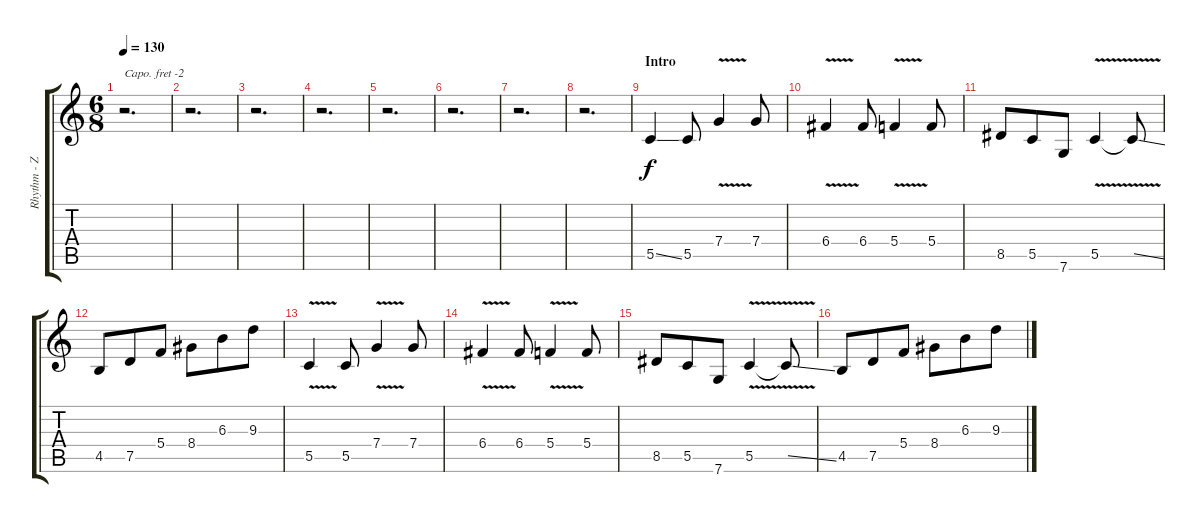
\track ("Rhythm - Zacky Vengeance" "Rhythm - Z") {instrument distortionguitar}
\staff {score tabs}
\capo -2
\tuning (E4 B3 G3 D3 A2 D2) {hide}
\ts (6 8)
\tempo 130
\clef g2
\ks c
r.2{d dy f} |
r.2{d} |
r.2{d} |
r.2{d} |
r.2{d} |
r.2{d} |
r.2{d} |
r.2{d} |
\section ("" "Intro")
5.5{ss}.4 5.5.8 7.4{v}.4 7.4.8 |
6.4{v}.4 6.4.8 5.4{v}.4 5.4.8 |
8.5.8 5.5.8 7.6.8 5.5{v}.4 5.5{ss t}.8 |
4.5.8 7.5.8 5.4.8 8.4.8 6.3.8 9.3.8 |
5.5{v}.4 5.5.8 7.4{v}.4 7.4.8 |
6.4{v}.4 6.4.8 5.4{v}.4 5.4.8 |
8.5.8 5.5.8 7.6.8 5.5{v}.4 5.5{ss t}.8 |
4.5.8 7.5.8 5.4.8 8.4.8 6.3.8 9.3.8
